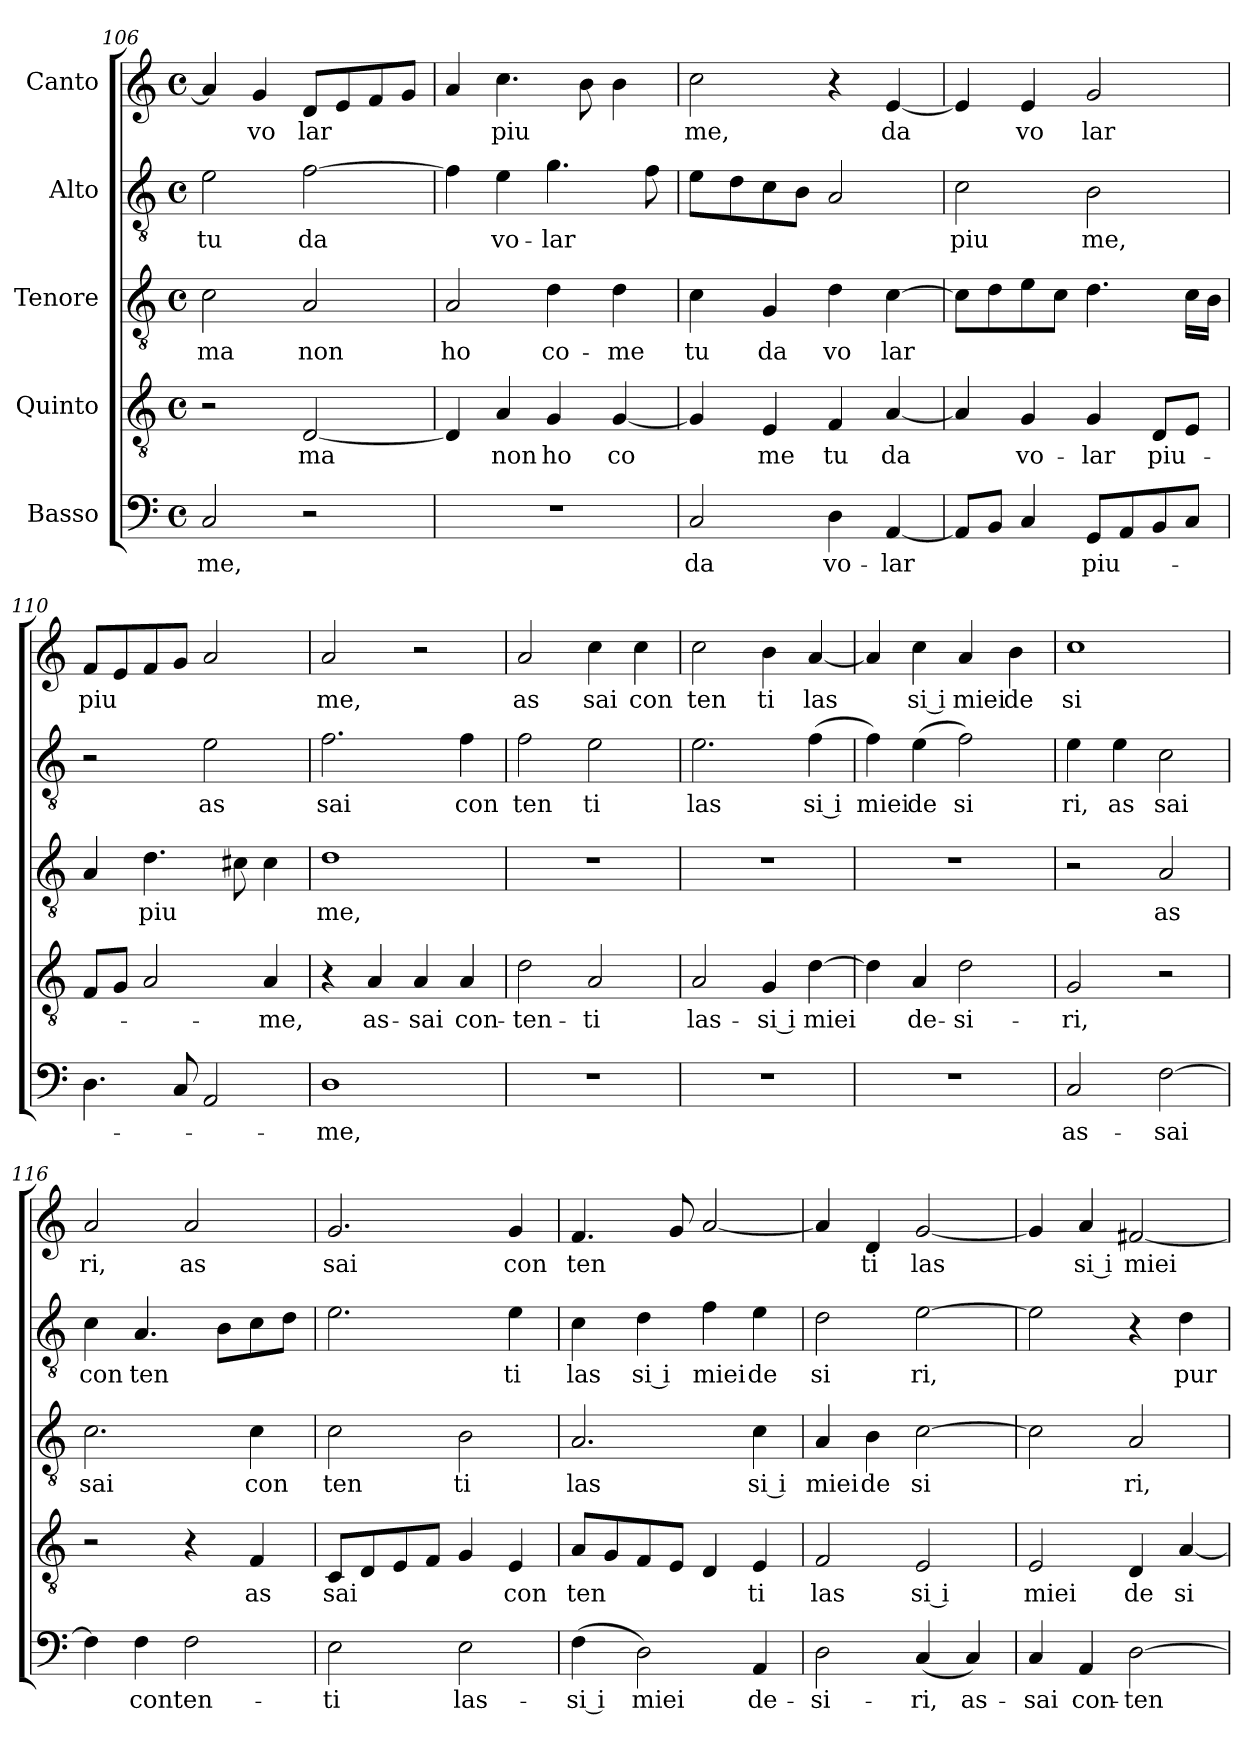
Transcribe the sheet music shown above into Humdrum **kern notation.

**kern	**text	**kern	**text	**kern	**text	**kern	**text	**kern	**text
*part5	*part5	*part4	*part4	*part3	*part3	*part2	*part2	*part1	*part1
*staff5	*staff5	*staff4	*staff4	*staff3	*staff3	*staff2	*staff2	*staff1	*staff1
*I"Basso	*	*I"Quinto	*	*I"Tenore	*	*I"Alto	*	*I"Canto	*
*clefF4	*	*clefGv2	*	*clefGv2	*	*clefGv2	*	*clefG2	*
*	*	*	*	*	*	*	*	*k[]	*
*	*	*	*	*	*	*	*	*C:	*
*M4/4	*	*M4/4	*	*M4/4	*	*M4/4	*	*M4/4	*
*met(c)	*	*met(c)	*	*met(c)	*	*met(c)	*	*met(c)	*
=106	=106	=106	=106	=106	=106	=106	=106	=106	=106
!	!LO:LY:b:cj	!	!	!	!LO:LY:b:cj	!	!LO:LY:b:cj	!	!
2C/	me,	2r	.	2c\	ma	2e\	tu	4a/]	.
!	!	!	!	!	!	!	!	!	!LO:LY:b:cj
.	.	.	.	.	.	.	.	4g/	vo
!	!	!	!LO:LY:b	!	!LO:LY:b:cj	!	!LO:LY:b:cj	!	!LO:LY:b
2r	.	[<2D/	ma	2A/	non	[>2f\	da	8d/L	lar
.	.	.	.	.	.	.	.	8e/	.
.	.	.	.	.	.	.	.	8f/	.
.	.	.	.	.	.	.	.	8g/J	.
=107	=107	=107	=107	=107	=107	=107	=107	=107	=107
!	!	!	!	!	!LO:LY:b:cj	!	!	!	!
1r	.	4D/]	.	2A/	ho	4f\]	.	4a/	.
!	!	!	!LO:LY:b:cj	!	!	!	!LO:LY:b:cj	!	!LO:LY:b
.	.	4A/	non	.	.	4e\	vo-	4.cc\	piu
!	!	!	!LO:LY:b:cj	!	!LO:LY:b:cj	!	!LO:LY:b	!	!
.	.	4G/	ho	4d\	co-	4.g\	-lar	.	.
.	.	.	.	.	.	.	.	8b\	.
!	!	!	!LO:LY:b:cj	!	!LO:LY:b:cj	!	!	!	!
.	.	[>4G/	co	4d\	-me	.	.	4b\	.
.	.	.	.	.	.	8f\	.	.	.
!!LO:LB:g=z
=108	=108	=108	=108	=108	=108	=108	=108	=108	=108
!	!LO:LY:b:cj	!	!	!	!LO:LY:b:cj	!	!	!	!LO:LY:b:cj
*	*	*^	*	*	*	*	*	*	*
2C/	da	4G/]	64ryy	.	4c\	tu	8e\L	.	2cc\	me,
.	.	.	2ryy	.	.	.	.	.	.	.
.	.	.	.	.	.	.	8d\	.	.	.
!	!	!	!	!LO:LY:b:cj	!	!LO:LY:b:cj	!	!	!	!
.	.	4E/	.	me	4G/	da	8c\	.	.	.
.	.	.	.	.	.	.	8B\J	.	.	.
!	!LO:LY:b:cj	!	!	!LO:LY:b:cj	!	!LO:LY:b:cj	!	!	!	!
4D\	vo-	4F/	.	tu	4d\	vo	2A/	.	4r	.
.	.	.	4ryy	.	.	.	.	.	.	.
!	!LO:LY:b	!	!	!LO:LY:b	!	!LO:LY:b	!	!	!	!LO:LY:b
[<4AA/	-lar	[<4A/	.	da	[>4c\	lar	.	.	[<4e/	da
.	.	.	8...ryy	.	.	.	.	.	.	.
=109	=109	=109	=109	=109	=109	=109	=109	=109	=109	=109
!	!	!	!	!	!	!	!	!LO:LY:b:cj	!	!
*	*	*v	*v	*	*	*	*	*	*	*
8AA/L]	.	4A/]	.	8c\L]	.	2c\	piu	4e/]	.
8BB/J	.	.	.	8d\	.	.	.	.	.
!	!	!	!LO:LY:b:cj	!	!	!	!	!	!LO:LY:b:cj
4C/	.	4G/	vo-	8e\	.	.	.	4e/	vo
.	.	.	.	8c\J	.	.	.	.	.
!	!LO:LY:b	!	!LO:LY:b:cj	!	!	!	!LO:LY:b:cj	!	!LO:LY:b:cj
8GG/L	piu-	4G/	-lar	4.d\	.	2B\	me,	2g/	lar
8AA/	.	.	.	.	.	.	.	.	.
!	!	!	!LO:LY:b	!	!	!	!	!	!
8BB/	.	8D/L	piu-	.	.	.	.	.	.
8C/J	.	8E/J	.	16c\L	.	.	.	.	.
.	.	.	.	16B\J	.	.	.	.	.
=110	=110	=110	=110	=110	=110	=110	=110	=110	=110
!	!	!	!	!	!	!	!	!	!LO:LY:b
4.D\	.	8F/L	.	4A/	.	2r	.	8f/L	piu
.	.	8G/J	.	.	.	.	.	8e/	.
!	!	!	!	!	!LO:LY:b	!	!	!	!
.	.	2A/	.	4.d\	piu	.	.	8f/	.
8C/	.	.	.	.	.	.	.	8g/J	.
!	!	!	!	!	!	!	!LO:LY:b:cj	!	!
2AA/	.	.	.	.	.	2e\	as	2a/	.
.	.	.	.	8c#\	.	.	.	.	.
!	!	!	!LO:LY:b:cj	!	!	!	!	!	!
.	.	4A/	-me,	4c#\	.	.	.	.	.
=111	=111	=111	=111	=111	=111	=111	=111	=111	=111
!	!LO:LY:b:cj	!	!	!	!LO:LY:b:cj	!	!LO:LY:b:cj	!	!LO:LY:b:cj
1D	-me,	4r	.	1d	me,	2.f\	sai	2a/	me,
!	!	!	!LO:LY:b:cj	!	!	!	!	!	!
.	.	4A/	as-	.	.	.	.	.	.
!	!	!	!LO:LY:b:cj	!	!	!	!	!	!
.	.	4A/	-sai	.	.	.	.	2r	.
!	!	!	!LO:LY:b:cj	!	!	!	!LO:LY:b:cj	!	!
.	.	4A/	con-	.	.	4f\	con	.	.
=112	=112	=112	=112	=112	=112	=112	=112	=112	=112
!	!	!	!LO:LY:b:cj	!	!	!	!LO:LY:b:cj	!	!LO:LY:b:cj
1r	.	2d\	-ten-	1r	.	2f\	ten	2a/	as
!	!	!	!LO:LY:b:cj	!	!	!	!LO:LY:b:cj	!	!LO:LY:b:cj
.	.	2A/	-ti	.	.	2e\	ti	4cc\	sai
!	!	!	!	!	!	!	!	!	!LO:LY:b:cj
.	.	.	.	.	.	.	.	4cc\	con
=113	=113	=113	=113	=113	=113	=113	=113	=113	=113
!	!	!	!LO:LY:b:cj	!	!	!	!LO:LY:b:cj	!	!LO:LY:b:cj
1r	.	2A/	las-	1r	.	2.e\	las	2cc\	ten
!	!	!	!LO:LY:b:rj	!	!	!	!	!	!LO:LY:b:cj
.	.	4G/	-si i	.	.	.	.	4b\	ti
!	!	!	!LO:LY:b	!	!	!	!LO:LY:b:rj	!	!LO:LY:b
.	.	[>4d\	miei	.	.	(<4f\	si i	[<4a/	las
=114	=114	=114	=114	=114	=114	=114	=114	=114	=114
!	!	!	!	!	!	!	!LO:LY:b:cj	!	!
1r	.	4d\]	.	1r	.	4f\)	miei	4a/]	.
!	!	!	!LO:LY:b:cj	!	!	!	!LO:LY:b:cj	!	!LO:LY:b:rj
.	.	4A/	de-	.	.	(>4e\	de	4cc\	si i
!	!	!	!LO:LY:b:cj	!	!	!	!LO:LY:b:cj	!	!LO:LY:b:cj
.	.	2d\	-si-	.	.	2f\)	si	4a/	miei
!	!	!	!	!	!	!	!	!	!LO:LY:b:cj
.	.	.	.	.	.	.	.	4b\	de
!!LO:LB:g=z
=115	=115	=115	=115	=115	=115	=115	=115	=115	=115
!	!LO:LY:b:cj	!	!LO:LY:b:cj	!	!	!	!LO:LY:b:cj	!	!LO:LY:b:cj
2C/	as-	2G/	-ri,	2r	.	4e\	ri,	1cc	si
!	!	!	!	!	!	!	!LO:LY:b:cj	!	!
.	.	.	.	.	.	4e\	as	.	.
!	!LO:LY:b	!	!	!	!LO:LY:b:cj	!	!LO:LY:b:cj	!	!
[>2F\	-sai	2r	.	2A/	as	2c\	sai	.	.
=116	=116	=116	=116	=116	=116	=116	=116	=116	=116
!	!	!	!	!	!LO:LY:b:cj	!	!LO:LY:b:cj	!	!LO:LY:b:cj
4F\]	.	2r	.	2.c\	sai	4c\	con	2a/	ri,
!	!LO:LY:b:cj	!	!	!	!	!	!LO:LY:b	!	!
4F\	conten-	.	.	.	.	4.A/	ten	.	.
!	!	!	!	!	!	!	!	!	!LO:LY:b:cj
2F\	.	4r	.	.	.	.	.	2a/	as
.	.	.	.	.	.	8B\L	.	.	.
!	!	!	!LO:LY:b:cj	!	!LO:LY:b:cj	!	!	!	!
.	.	4F/	as	4c\	con	8c\	.	.	.
.	.	.	.	.	.	8d\J	.	.	.
=117	=117	=117	=117	=117	=117	=117	=117	=117	=117
!	!LO:LY:b:cj	!	!LO:LY:b	!	!LO:LY:b:cj	!	!	!	!LO:LY:b:cj
2E\	-ti	8C/L	sai	2c\	ten	2.e\	.	2.g/	sai
.	.	8D/	.	.	.	.	.	.	.
.	.	8E/	.	.	.	.	.	.	.
.	.	8F/J	.	.	.	.	.	.	.
!	!LO:LY:b:cj	!	!	!	!LO:LY:b:cj	!	!	!	!
2E\	las-	4G/	.	2B\	ti	.	.	.	.
!	!	!	!LO:LY:b:cj	!	!	!	!LO:LY:b:cj	!	!LO:LY:b:cj
.	.	4E/	con	.	.	4e\	ti	4g/	con
=118	=118	=118	=118	=118	=118	=118	=118	=118	=118
!	!LO:LY:b:rj	!	!LO:LY:b	!	!LO:LY:b:cj	!	!LO:LY:b:cj	!	!LO:LY:b
(<4F\	-si i	8A/L	ten	2.A/	las	4c\	las	4.f/	ten
.	.	8G/	.	.	.	.	.	.	.
!	!LO:LY:b:cj	!	!	!	!	!	!LO:LY:b:rj	!	!
2D\)	miei	8F/	.	.	.	4d\	si i	.	.
.	.	8E/J	.	.	.	.	.	8g/	.
!	!	!	!	!	!	!	!LO:LY:b:cj	!	!
.	.	4D/	.	.	.	4f\	miei	[<2a/	.
!	!LO:LY:b:cj	!	!LO:LY:b:cj	!	!LO:LY:b:rj	!	!LO:LY:b:cj	!	!
4AA/	de-	4E/	ti	4c\	si i	4e\	de	.	.
=119	=119	=119	=119	=119	=119	=119	=119	=119	=119
!	!LO:LY:b:cj	!	!LO:LY:b:cj	!	!LO:LY:b:cj	!	!LO:LY:b:cj	!	!
2D\	-si-	2F/	las	4A/	miei	2d\	si	4a/]	.
!	!	!	!	!	!LO:LY:b:cj	!	!	!	!LO:LY:b:cj
.	.	.	.	4B\	de	.	.	4d/	ti
!	!LO:LY:b:cj	!	!LO:LY:b:rj	!	!LO:LY:b:cj	!	!LO:LY:b:cj	!	!LO:LY:b
(>4C/	-ri,	2E/	si i	[>2c\	si	[>2e\	ri,	[<2g/	las
!	!LO:LY:b:cj	!	!	!	!	!	!	!	!
4C/)	as-	.	.	.	.	.	.	.	.
=120	=120	=120	=120	=120	=120	=120	=120	=120	=120
!	!LO:LY:b:cj	!	!LO:LY:b:cj	!	!	!	!	!	!
4C/	-sai	2E/	miei	2c\]	.	2e\]	.	4g/]	.
!	!LO:LY:b:cj	!	!	!	!	!	!	!	!LO:LY:b:rj
4AA/	con-	.	.	.	.	.	.	4a/	si i
!	!LO:LY:b	!	!LO:LY:b:cj	!	!LO:LY:b:cj	!	!	!	!LO:LY:b
[>2D\	-ten-	4D/	de	2A/	ri,	4r	.	[<2f#X/	miei
!	!	!	!LO:LY:b:cj	!	!	!	!LO:LY:b:cj	!	!
.	.	[<4A/	si	.	.	4d\	pur	.	.
=	=	=	=	=	=	=	=	=	=
*-	*-	*-	*-	*-	*-	*-	*-	*-	*-
